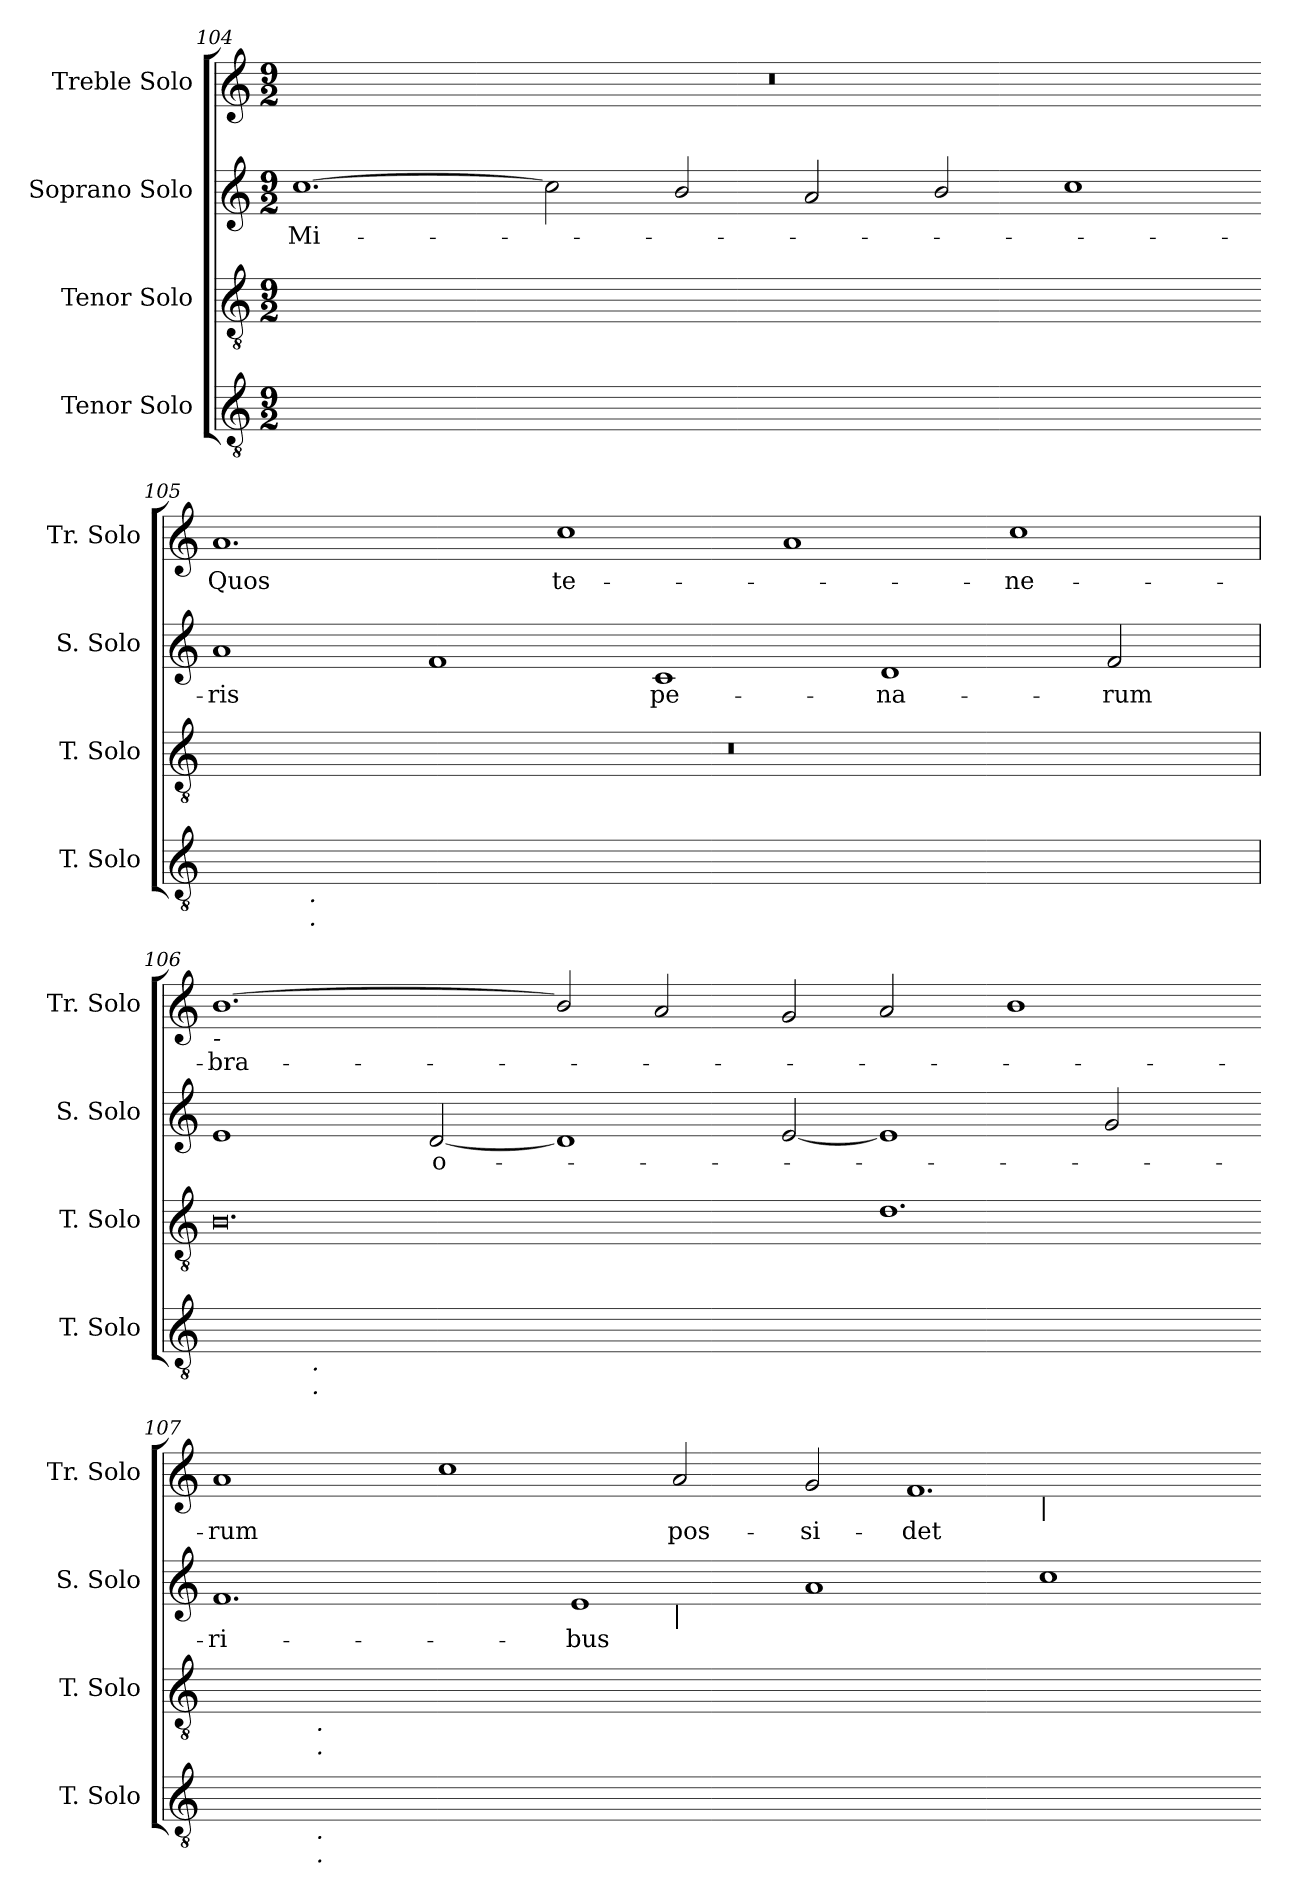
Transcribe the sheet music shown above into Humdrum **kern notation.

**kern	**kern	**kern	**text	**kern	**text
*part4	*part3	*part2	*part2	*part1	*part1
*staff4	*staff3	*staff2	*staff2	*staff1	*staff1
*I"Tenor Solo	*I"Tenor Solo	*I"Soprano Solo	*	*I"Treble Solo	*
*I'T. Solo	*I'T. Solo	*I'S. Solo	*	*I'Tr. Solo	*
*clefGv2	*clefGv2	*clefG2	*	*clefG2	*
*ITrd7c12	*ITrd7c12	*	*	*	*
*k[]	*k[]	*k[]	*	*k[]	*
*C:	*C:	*C:	*	*C:	*
*M9/2	*M9/2	*M9/2	*	*M9/2	*
=104	=104	=104	=104	=104	=104
!	!	!	!LO:LY:b:color=#000000	!LO:N:vis=1	!
0.FFiyy_<	0.Ciyy_>	[>1.cci	Mi-	2%9r	.
.	.	2cci\]	.	.	.
.	.	2bi/	.	.	.
.	.	2ai/	.	.	.
1.FFiyy_<	1.Ciyy]	2bi/	.	.	.
.	.	1cci	.	.	.
=105-	=105-	=105-	=105-	=105-	=105-
!	!LO:N:vis=1	!	!	!	!
!	!	!	!LO:LY:b:color=#000000	!	!
!	!	!	!	!	!LO:LY:b:color=#000000
*^	*	*	*	*	*
0.FFiyy_<	4ryy	2%9r	1ai	-ris	1.ai	Quos
.	32ryy	.	.	.	.	.
.	64ryy	.	.	.	.	.
.	1024ryy	.	.	.	.	.
!	!LO:TX:b:i:t=.	!	!	!	!	!
!	!LO:TX:b:i:t=.	!	!	!	!	!
.	1ryy	.	.	.	.	.
.	.	.	1fi	.	.	.
.	1ryy	.	.	.	.	.
!	!	!	!	!	!	!LO:LY:b:color=#000000
.	.	.	.	.	1cci	te-
!	!	!	!	!LO:LY:b:color=#000000	!	!
.	.	.	1ci	pe-	.	.
.	1ryy	.	.	.	.	.
.	.	.	.	.	1ai	.
!	!	!	!	!LO:LY:b:color=#000000	!	!
1.FFiyy]	.	.	1di	-na-	.	.
.	1ryy	.	.	.	.	.
!	!	!	!	!	!	!LO:LY:b:color=#000000
.	.	.	.	.	1cci	-ne-
!	!	!	!	!LO:LY:b:color=#000000	!	!
.	.	.	2fi/	-rum	.	.
.	8ryy	.	.	.	.	.
.	16ryy	.	.	.	.	.
.	128...ryy	.	.	.	.	.
!!LO:LB:g=z
=106	=106	=106	=106	=106	=106	=106
!	!	!	!	!	!LO:TX:b:i:t=-	!
!	!	!	!	!	!	!LO:LY:b:color=#000000
[<0.GGiyy	4ryy	0.BBi	1ei	.	[<1.bi	-bra-
.	16ryy	.	.	.	.	.
.	256.ryy	.	.	.	.	.
!	!LO:TX:b:i:t=.	!	!	!	!	!
!	!LO:TX:b:i:t=.	!	!	!	!	!
.	1ryy	.	.	.	.	.
!	!	!	!	!LO:LY:b:color=#000000	!	!
.	.	.	[<2di/	o-	.	.
.	1ryy	.	.	.	.	.
.	.	.	1di]	.	2bi/]	.
.	.	.	.	.	2ai/	.
.	1ryy	.	.	.	.	.
.	.	.	[<2ei/	.	2gi/	.
1.GGiyy]	.	1.Di	1ei]	.	2ai/	.
.	1ryy	.	.	.	.	.
.	.	.	.	.	1bi	.
.	.	.	2gi/	.	.	.
.	8ryy	.	.	.	.	.
.	32ryy	.	.	.	.	.
.	64ryy	.	.	.	.	.
.	128ryy	.	.	.	.	.
.	512ryy	.	.	.	.	.
=107-	=107-	=107-	=107-	=107-	=107-	=107-
!	!	!	!	!LO:LY:b:color=#000000	!	!
!	!	!	!	!	!	!LO:LY:b:color=#000000
*	*	*^	*^	*	*^	*
[<0.AAiyy	4ryy	[>0.Ciyy	4ryy	1.fi	0ryy	-ri-	1ai	2%7ryy	-rum
.	16ryy	.	16ryy	.	.	.	.	.	.
.	256.ryy	.	256.ryy	.	.	.	.	.	.
!	!	!	!LO:TX:b:i:t=.	!	!	!	!	!	!
!	!	!	!LO:TX:b:i:t=.	!	!	!	!	!	!
!	!LO:TX:b:i:t=.	!	!	!	!	!	!	!	!
!	!LO:TX:b:i:t=.	!	!	!	!	!	!	!	!
.	1ryy	.	1ryy	.	.	.	.	.	.
.	.	.	.	.	.	.	1cci	.	.
.	1ryy	.	1ryy	.	.	.	.	.	.
!	!	!	!	!	!	!LO:LY:b:color=#000000	!	!	!
.	.	.	.	1ei	.	-bus	.	.	.
!	!	!	!	!	!LO:TX:b:i:t=|	!	!	!	!
!	!	!	!	!	!	!	!	!	!LO:LY:b:color=#000000
.	.	.	.	.	1ryy	.	2ai/	.	pos-
.	1ryy	.	1ryy	.	.	.	.	.	.
!	!	!	!	!	!	!	!	!	!LO:LY:b:color=#000000
.	.	.	.	1ai	.	.	2gi/	.	-si-
!	!	!	!	!	!	!	!	!	!LO:LY:b:color=#000000
1.AAiyy]	.	1.Ciyy]	.	.	1.ryy	.	1.fi	.	-det
.	1ryy	.	1ryy	.	.	.	.	.	.
!	!	!	!	!	!	!	!	!LO:TX:b:i:t=|	!
.	.	.	.	1cci	.	.	.	1ryy	.
.	8ryy	.	8ryy	.	.	.	.	.	.
.	32ryy	.	32ryy	.	.	.	.	.	.
.	64ryy	.	64ryy	.	.	.	.	.	.
.	128ryy	.	128ryy	.	.	.	.	.	.
.	512ryy	.	512ryy	.	.	.	.	.	.
*v	*v	*	*	*v	*v	*	*v	*v	*
*	*v	*v	*	*	*	*
=-	=-	=-	=-	=-	=-
*-	*-	*-	*-	*-	*-
